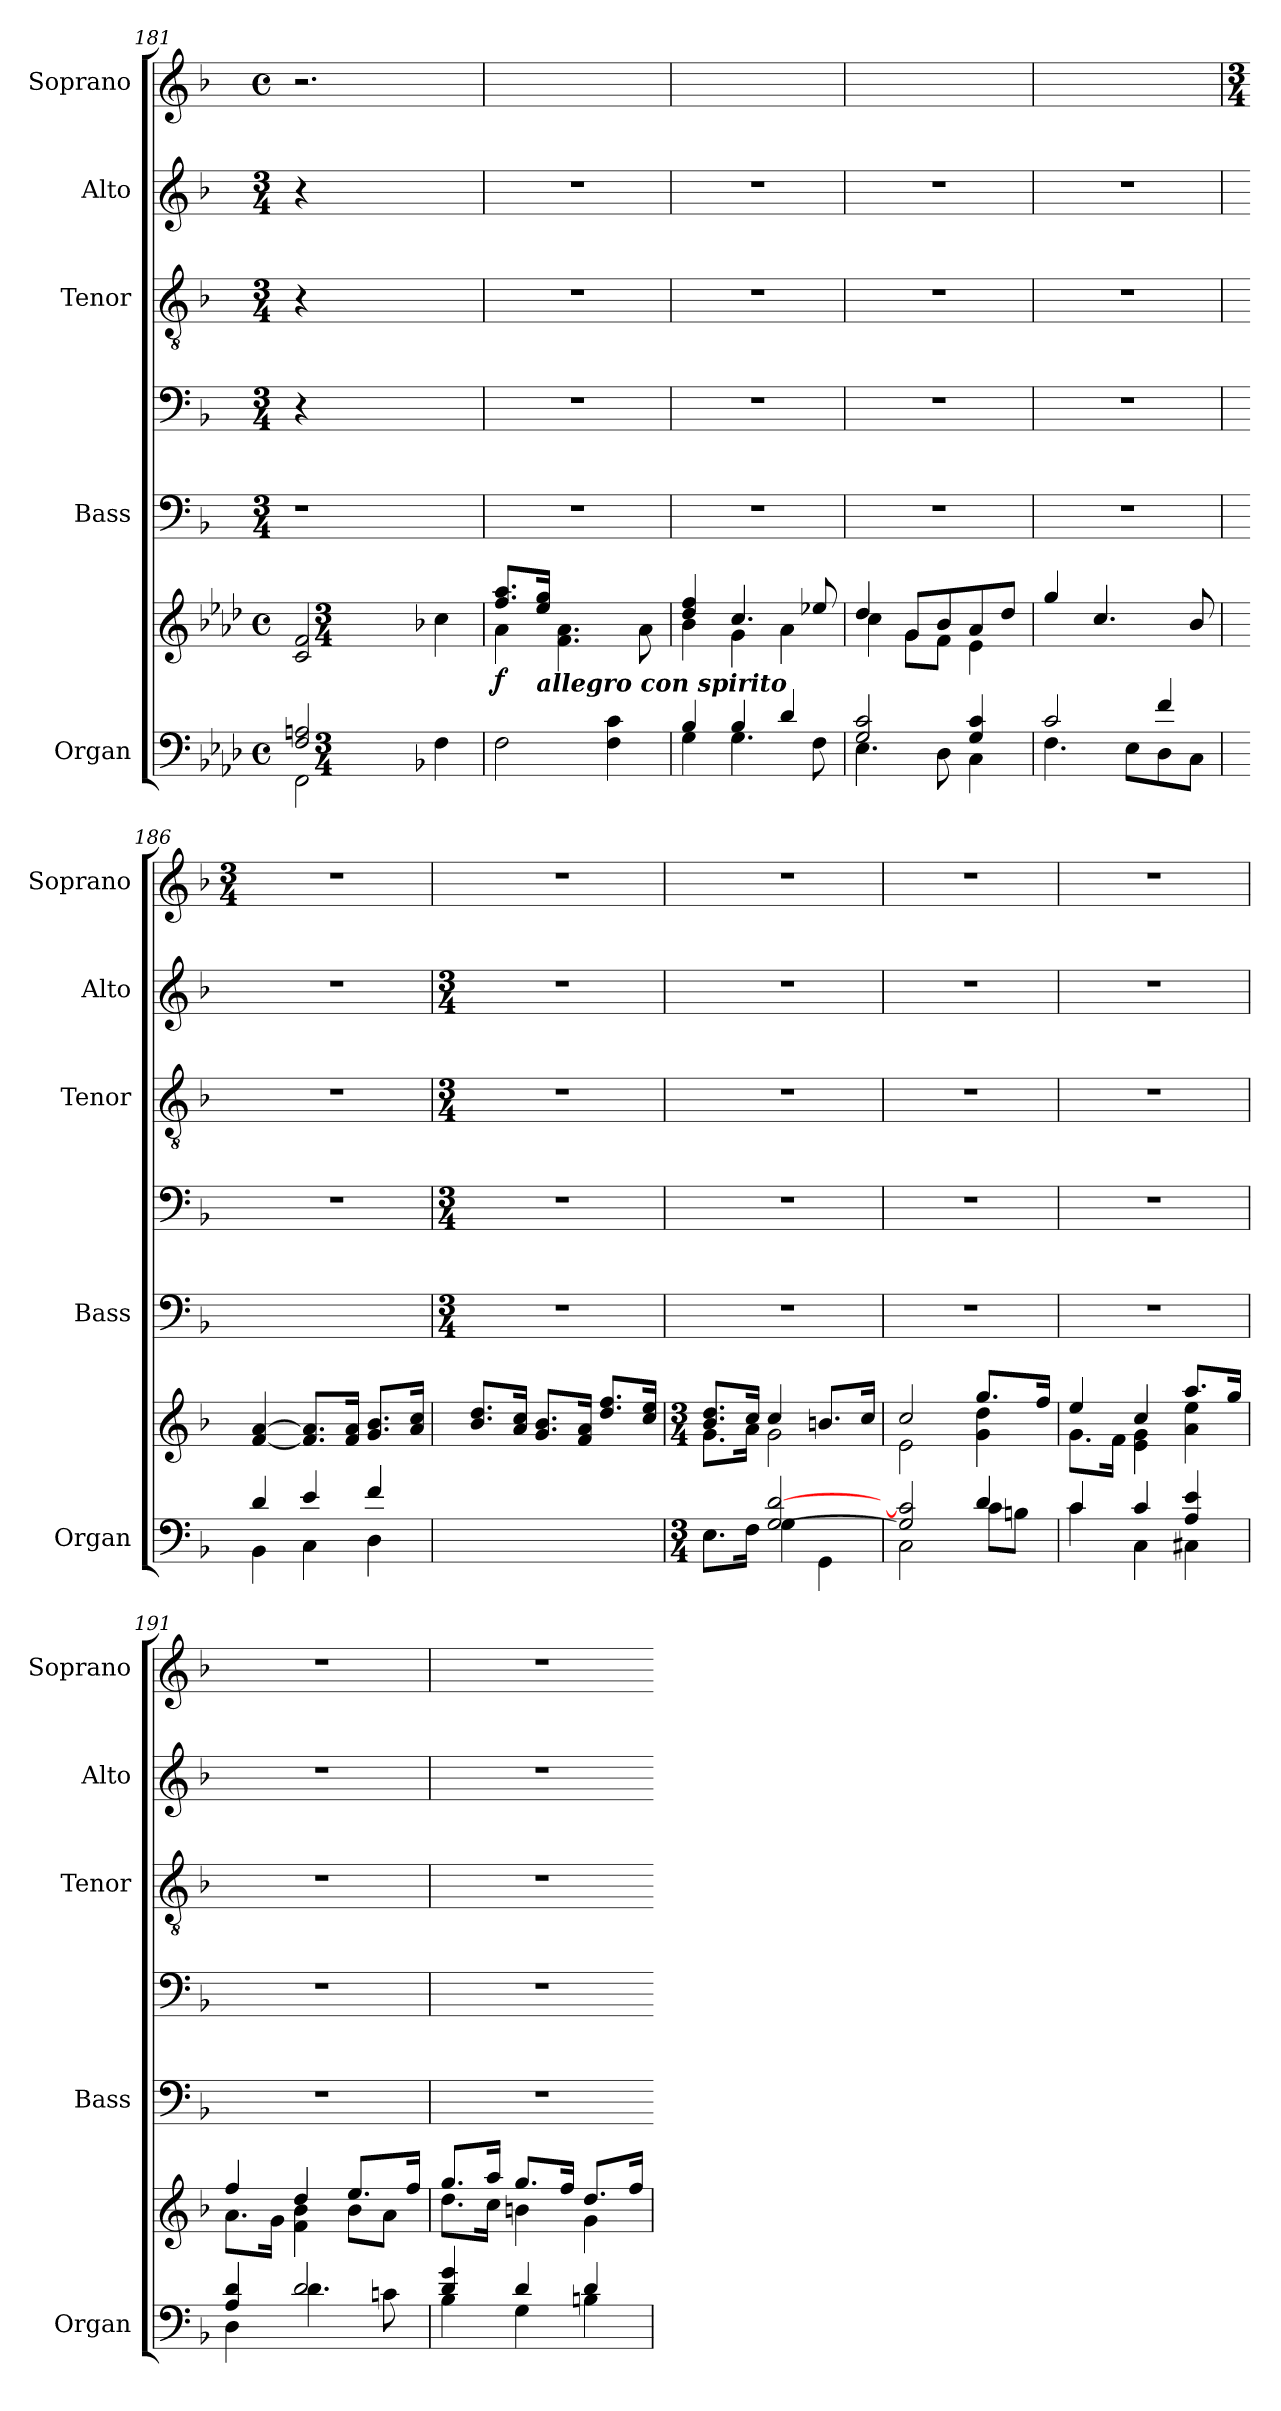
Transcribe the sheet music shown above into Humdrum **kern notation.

**kern	**kern	**dynam	**kern	**kern	**kern	**kern	**kern
*part5	*part5	*part5	*part4	*part4	*part3	*part2	*part1
*staff7	*staff6	*staff6/7	*staff5	*staff4	*staff3	*staff2	*staff1
*I"Organ	*	*	*I"Bass	*	*I"Tenor	*I"Alto	*I"Soprano
*I'Organ	*	*	*I'Bass	*	*I'Tenor	*I'Alto	*I'Soprano
*clefF4	*clefG2	*	*clefF4	*clefF4	*clefGv2	*clefG2	*clefG2
*k[b-e-a-d-]	*k[b-e-a-d-]	*	*k[b-]	*k[b-]	*k[b-]	*k[b-]	*k[b-]
*A-:	*A-:	*	*F:	*F:	*F:	*F:	*F:
*M4/4	*M4/4	*	*M3/4	*M3/4	*M3/4	*M3/4	*M4/4
*met(c)	*met(c)	*	*	*	*	*	*met(c)
=181	=181	=181	=181	=181	=181	=181	=181
*^	*^	*	*	*	*	*	*
!	!	!	!	!	!LO:N:vis=1	!	!	!	!
2F/ 2A/	2FF\	2c/ 2f/	2ryy	.	2.r	4r	4r	4r	2.r
.	.	.	.	.	.	2ryy	2ryy	2ryy	.
*k[b-]	*	*k[b-]	*	*	*	*	*	*	*
*F:	*	*F:	*	*	*	*	*	*	*
*M3/4	*	*M3/4	*	*	*	*	*	*	*
4ryy	4F\	4ryy	4cc\	.	.	.	.	.	.
=182	=182	=182	=182	=182	=182	=182	=182	=182	=182
!LO:N:vis=1	!	!	!	!LO:DY:b	!LO:N:vis=1	!LO:N:vis=1	!LO:N:vis=1	!LO:N:vis=1	!
2.ryy	2F\	8.ff/ 8.aa/L	4a\	f	2.r	2.r	2.r	2.r	2.r
!	!	!LO:TX:b:Bi:t=allegro con spirito	!	!	!	!	!	!	!
.	.	16ee/ 16gg/J	.	.	.	.	.	.	.
.	.	2ryy	4.f\ 4.a\	.	.	.	.	.	.
.	4F\ 4c\	.	.	.	.	.	.	.	.
.	.	.	8a\	.	.	.	.	.	.
=183	=183	=183	=183	=183	=183	=183	=183	=183	=183
!	!	!	!	!	!LO:N:vis=1	!LO:N:vis=1	!LO:N:vis=1	!LO:N:vis=1	!
4B-/	4G\	4dd/ 4ff/	4b-\	.	2.r	2.r	2.r	2.r	2.r
4B-/	4.G\	4.cc/	4g\	.	.	.	.	.	.
4d/	.	.	4a\	.	.	.	.	.	.
.	8F\	8ee-X/	.	.	.	.	.	.	.
=184	=184	=184	=184	=184	=184	=184	=184	=184	=184
!	!	!	!	!	!LO:N:vis=1	!LO:N:vis=1	!LO:N:vis=1	!LO:N:vis=1	!
2G/ 2c/	4.E\	4dd/	4cc\	.	2.r	2.r	2.r	2.r	2.r
.	.	8g/L	8g\L	.	.	.	.	.	.
.	8D\	8b-/	8f\J	.	.	.	.	.	.
4G/ 4c/	4C\	8a/	4e\	.	.	.	.	.	.
.	.	8dd/J	.	.	.	.	.	.	.
=185	=185	=185	=185	=185	=185	=185	=185	=185	=185
!	!	!	!LO:N:vis=1	!	!LO:N:vis=1	!LO:N:vis=1	!LO:N:vis=1	!LO:N:vis=1	!
2c/	4.F\	4gg/	2.ryy	.	2.r	2.r	2.r	2.r	2.r
.	.	4.cc/	.	.	.	.	.	.	.
.	8E\L	.	.	.	.	.	.	.	.
4f/	8D\	.	.	.	.	.	.	.	.
.	8C\J	8b-/	.	.	.	.	.	.	.
!!LO:LB:g=z
=186	=186	=186	=186	=186	=186	=186	=186	=186	=186
*	*	*	*	*	*	*	*	*	*M3/4
!	!	!	!LO:N:vis=1	!	!	!LO:N:vis=1	!LO:N:vis=1	!LO:N:vis=1	!
4d/	4BB-\	[4f/ [4a/	2.ryy	.	2.ryy	2.r	2.r	2.r	2.r
4e/	4C\	8.f/] 8.a/]L	.	.	.	.	.	.	.
.	.	16f/ 16a/J	.	.	.	.	.	.	.
4f/	4D\	8.g/ 8.b-/L	.	.	.	.	.	.	.
.	.	16a/ 16cc/J	.	.	.	.	.	.	.
*v	*v	*	*	*	*	*	*	*	*
*	*v	*v	*	*	*	*	*	*
!!LO:LB:g=z
=187	=187	=187	=187	=187	=187	=187	=187
*	*	*	*M3/4	*M3/4	*M3/4	*M3/4	*
2.ryy	8.b-/ 8.dd/L	.	2.r	2.r	2.r	2.r	2.r
.	16a/ 16cc/J	.	.	.	.	.	.
.	8.g/ 8.b-/L	.	.	.	.	.	.
.	16f/ 16a/J	.	.	.	.	.	.
.	8.dd/ 8.ff/L	.	.	.	.	.	.
.	16cc/ 16ee/J	.	.	.	.	.	.
!!LO:LB:g=z
=188	=188	=188	=188	=188	=188	=188	=188
*M3/4	*M3/4	*	*	*	*	*	*
*^	*^	*	*	*	*	*	*
4ryy	8.E\L	8.b-/ 8.dd/L	8.g\L	.	2.r	2.r	2.r	2.r	2.r
.	16F\J	16cc/J	16a\J	.	.	.	.	.	.
[2G/ [2d/	4G\	4cc/	2g\	.	.	.	.	.	.
.	4GG\	8.bn/L	.	.	.	.	.	.	.
.	.	16cc/J	.	.	.	.	.	.	.
=189	=189	=189	=189	=189	=189	=189	=189	=189	=189
2G/] 2c/]	2C\	2cc/	2e\	.	2.r	2.r	2.r	2.r	2.r
4d/	8c\L	8.gg/L	4g\ 4dd\	.	.	.	.	.	.
.	8Bn\J	.	.	.	.	.	.	.	.
.	.	16ff/J	.	.	.	.	.	.	.
=190	=190	=190	=190	=190	=190	=190	=190	=190	=190
4c/	4c\	4ee/	8.g\L	.	2.r	2.r	2.r	2.r	2.r
.	.	.	16f\J	.	.	.	.	.	.
4c/	4C\	4cc/	4e\ 4g\	.	.	.	.	.	.
4A/ 4e/	4C#X\	8.aa/L	4a\ 4ee\	.	.	.	.	.	.
.	.	16gg/J	.	.	.	.	.	.	.
=191	=191	=191	=191	=191	=191	=191	=191	=191	=191
4A/ 4d/	4D\	4ff/	8.a\L	.	2.r	2.r	2.r	2.r	2.r
.	.	.	16g\J	.	.	.	.	.	.
2d/	4.d\	4dd/	4f\ 4b-\	.	.	.	.	.	.
.	.	8.ee/L	8b-\L	.	.	.	.	.	.
.	8cn\	.	8a\J	.	.	.	.	.	.
.	.	16ff/J	.	.	.	.	.	.	.
=192	=192	=192	=192	=192	=192	=192	=192	=192	=192
4d/ 4g/	4B-\	8.gg/L	8.dd\L	.	2.r	2.r	2.r	2.r	2.r
.	.	16aa/J	16cc\J	.	.	.	.	.	.
4d/	4G\	8.gg/L	4bn\	.	.	.	.	.	.
.	.	16ff/J	.	.	.	.	.	.	.
4d/	4Bn\	8.dd/L	4g\	.	.	.	.	.	.
.	.	16ff/J	.	.	.	.	.	.	.
*v	*v	*	*	*	*	*	*	*	*
*	*v	*v	*	*	*	*	*	*
=	=	=||	=	=	=	=	=||
*-	*-	*-	*-	*-	*-	*-	*-
